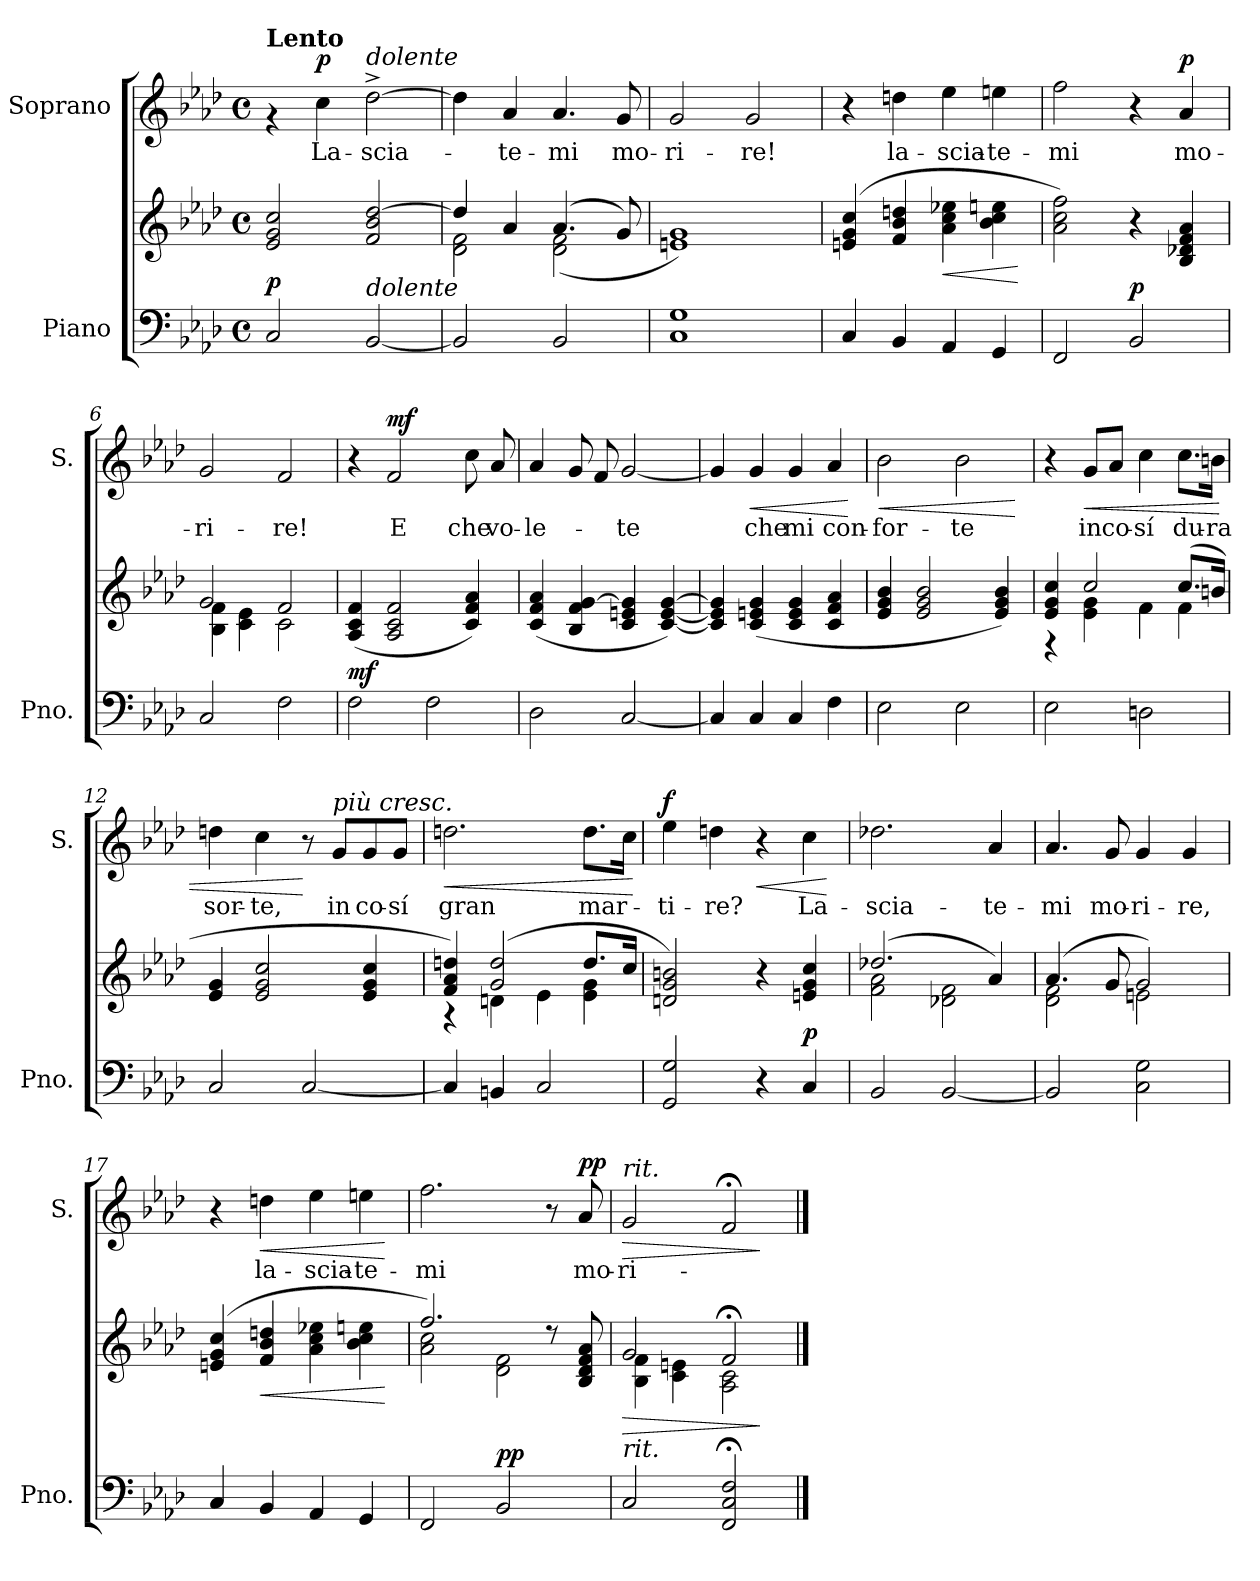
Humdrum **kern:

**kern	**kern	**dynam	**kern	**text	**dynam
*part2	*part2	*part2	*part1	*part1	*part1
*staff3	*staff2	*staff2/3	*staff1	*staff1	*staff1
*I"Piano	*	*	*I"Soprano	*	*
*I'Pno.	*	*	*I'S.	*	*
*clefF4	*clefG2	*	*clefG2	*	*
*k[b-e-a-d-]	*k[b-e-a-d-]	*	*k[b-e-a-d-]	*	*
*M4/4	*M4/4	*	*M4/4	*	*
*met(c)	*met(c)	*	*met(c)	*	*
*MM58	*MM58	*	*MM58	*	*
=1	=1	=1	=1	=1	=1
!	!	!	!LO:TX:a:B:t=Lento	!	!
!	!	!LO:DY:a=2	!	!	!
2C/	2e-/ 2g/ 2cc/	p	4rg	.	.
!	!	!	!	!	!LO:DY:a
.	.	.	4cc\	La-	p
!	!	!	!LO:TX:a:i:t=dolente	!	!
!LO:TX:a:i:t=dolente	!	!	!	!	!
[2BB-/	2f/ 2b-/ [2dd-/	.	[2dd-^\	-scia-	.
=2	=2	=2	=2	=2	=2
*	*^	*	*	*	*
2BB-/]	4dd-/]	2d-\ 2f\	.	4dd-\]	.	.
.	4a-/	.	.	4a-/	-te-	.
2BB-/	(4.a-/	(2d-\ 2f\	.	4.a-/	-mi	.
.	8g/)	.	.	8g/	mo-	.
=3	=3	=3	=3	=3	=3	=3
1C 1G	1reyy	1en 1g)	.	2g/	-ri-	.
.	.	.	.	2g/	-re!	.
*	*v	*v	*	*	*	*
=4	=4	=4	=4	=4	=4
4C/	(4en/ 4g/ 4cc/	.	4r	.	.
4BB-/	4f/ 4b-/ 4ddn/	.	4ddn\	la-	.
!	!	!LO:HP:b	!	!	!
4AA-/	4a-\ 4cc\ 4ee-X\	<	4ee-i\	-scia-	.
4GG/	4b-\ 4cc\ 4een\	.	4een\	-te-	.
.	.	[	.	.	.
!!LO:LB:g=z
=5	=5	=5	=5	=5	=5
2FF/	2a-\ 2cc\ 2ff\)	.	2ff\	-mi	.
!	!	!LO:DY:a=2	!	!	!
2BB-/	4r	p	4r	.	.
!	!	!	!	!	!LO:DY:a
.	4B-/ 4d-X/ 4f/ 4a-/	.	4a-/	mo-	p
=6	=6	=6	=6	=6	=6
*	*^	*	*	*	*
2C/	2g/	4B-\ 4f\	.	2g/	-ri-	.
.	.	4c\ 4e-\	.	.	.	.
2F\	2f/	2c\	.	2f/	-re!	.
=7	=7	=7	=7	=7	=7	=7
!	!	!	!LO:DY:a=2	!	!	!
*	*v	*v	*	*	*	*
2F\	(>4A-/ 4c/ 4f/	mf	4r	.	.
!	!	!	!	!	!LO:DY:a
.	2A-/ 2c/ 2f/	.	2f/	E	mf
2F\	.	.	.	.	.
.	4c/ 4f/ 4a-/)	.	8cc\	che	.
.	.	.	8a-/	vo-	.
=8	=8	=8	=8	=8	=8
2D-\	(>4c/ 4f/ 4a-/	.	4a-/	-le-	.
.	4B-/ 4f/ [4g/	.	8g/	.	.
.	.	.	8f/	.	.
[2C/	4c/ 4en/ 4g/]	.	[2g/	-te	.
.	[4c/ [4e/ [4g/)	.	.	.	.
=9	=9	=9	=9	=9	=9
4C/]	4c/] 4e/] 4g/]	.	4g/]	.	.
!	!	!	!	!	!LO:HP:b
4C/	(>4c/ 4en/ 4g/	.	4g/	che	<
4C/	4c/ 4e/ 4g/	.	4g/	mi	.
4F\	4c/ 4f/ 4a-/	.	4a-/	con-	.
.	.	.	.	.	[
!!LO:LB:g=z
=10	=10	=10	=10	=10	=10
!	!	!	!	!	!LO:HP:b
2E-\	4e-/ 4g/ 4b-/	.	2b-\	-for-	<
.	2e-/ 2g/ 2b-/	.	.	.	.
2E-\	.	.	2b-\	-te	.
.	4e-/ 4g/ 4b-/)	.	.	.	.
.	.	.	.	.	[
=11	=11	=11	=11	=11	=11
*	*^	*	*	*	*
2E-\	4e-/ 4g/ 4cc/	4r	.	4r	.	.
!	!	!	!	!	!	!LO:HP:b
.	2cc/	4e-\ 4g\	.	8g/L	in	<
.	.	.	.	8a-/J	co-	.
2Dn\	.	4f\	.	4cc\	-sí	.
.	(8.cc/L	4f\	.	8.cc\L	du-	.
.	16bn/Jk	.	.	16bn\Jk	-ra	.
*	*v	*v	*	*	*	*
=12	=12	=12	=12	=12	=12
2C/	4e-/ 4g/	.	4ddn\	sor-	.
.	2e-/ 2g/ 2cc/	.	4cc\	-te,	.
[2C/	.	.	8r	.	[
!	!	!	!LO:TX:a:i:t=più cresc.	!	!
.	.	.	8g/L	in	.
.	4e-/ 4g/ 4cc/	.	8g/	co-	.
.	.	.	8g/J	-sí	.
=13	=13	=13	=13	=13	=13
*	*^	*	*	*	*
!	!	!	!	!	!	!LO:HP:b
4C/]	4f/ 4a-/ 4ddn/)	4r	.	2.ddn\	gran	<
4BBn/	(2g/ 2dd/	4dn\	.	.	.	.
2C/	.	4e-\	.	.	.	.
.	8.dd/L	4e-\ 4g\	.	8.dd\L	mar-	.
.	16cc/Jk	.	.	16cc\Jk	.	.
*	*v	*v	*	*	*	*
.	.	.	.	.	[
=14	=14	=14	=14	=14	=14
!	!	!	!	!	!LO:DY:a
2GG/ 2G/	2dn/ 2g/ 2bn/)	.	4ee-\	-ti-	f
.	.	.	4ddn\	-re?	.
!	!	!	!	!	!LO:HP:b
4r	4r	.	4r	.	<
!	!	!LO:DY:a=2	!	!	!
4C/	4en/ 4g/ 4cc/	p	4cc\	La-	.
.	.	.	.	.	[
!!LO:LB:g=z
=15	=15	=15	=15	=15	=15
*	*^	*	*	*	*
2BB-/	(2.dd-X/	2f\ 2a-\	.	2.dd-X\	-scia-	.
[2BB-/	.	2d-X\ 2f\	.	.	.	.
.	4a-/)	.	.	4a-/	-te-	.
=16	=16	=16	=16	=16	=16	=16
2BB-/]	(4.a-/	2d-\ 2f\	.	4.a-/	-mi	.
.	8g/	.	.	8g/	mo-	.
2C\ 2G\	2g/)	2en\	.	4g/	-ri-	.
.	.	.	.	4g/	-re,	.
*	*v	*v	*	*	*	*
=17	=17	=17	=17	=17	=17
4C/	(>4en/ 4g/ 4cc/	.	4r	.	.
!	!	!LO:HP:b	!	!	!LO:HP:b
4BB-/	4f/ 4b-/ 4ddn/	<	4ddn\	la-	<
4AA-/	4a-\ 4cc\ 4ee-X\	.	4ee-\	-scia-	.
4GG/	4b-\ 4cc\ 4een\	.	4een\	-te-	.
.	.	[	.	.	[
=18	=18	=18	=18	=18	=18
*	*^	*	*	*	*
2FF/	2.ff/)	2a-\ 2cc\	.	2.ff\	-mi	.
!	!	!	!LO:DY:a=2	!	!	!
2BB-/	.	2d-\ 2f\	pp	.	.	.
.	8r	.	.	8r	.	.
!	!	!	!	!	!	!LO:DY:a
.	8B-/ 8d-/ 8f/ 8a-/	.	.	8a-/	mo-	pp
=19	=19	=19	=19	=19	=19	=19
!	!	!	!	!LO:TX:a:i:t=rit.	!	!
!LO:TX:a:i:t=rit.	!	!	!	!	!	!
!	!	!	!LO:HP:b	!	!	!LO:HP:b
2C/	2g/	4B-\ 4f\	>	2g/	-ri-	>
.	.	4c\ 4en\	.	.	.	.
2FF/;< 2C/;< 2F/;<	2f;</	2A-\ 2c\	.	2f;</	.	.
*	*v	*v	*	*	*	*
.	.	]	.	.	]
==	==	==	==	==	==
*-	*-	*-	*-	*-	*-
